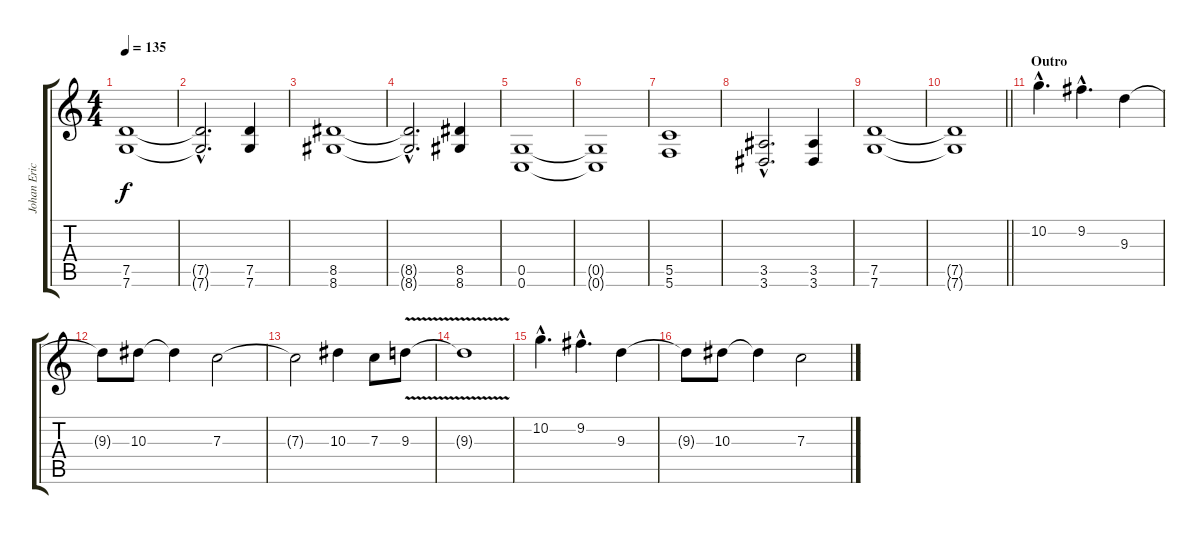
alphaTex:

\track ("Johan Ericson " "Johan Eric") {instrument distortionguitar}
\staff {score tabs}
\tuning (D4 A3 F3 C3 G2 C2) {hide}
\ts (4 4)
\tempo 135
\clef g2
\ks c
(7.5 7.6).1{dy f} |
(7.5{hac t} 7.6{hac t}).2{d} (7.5 7.6).4 |
(8.5 8.6).1 |
(8.5{hac t} 8.6{hac t}).2{d} (8.5 8.6).4 |
(0.5 0.6).1 |
(0.5{t} 0.6{t}).1 |
(5.5 5.6).1 |
(3.5{hac} 3.6{hac}).2{d} (3.5 3.6).4 |
(7.5 7.6).1 |
\barLineRight lightlight
(7.5{t} 7.6{t}).1 |
\section ("" "Outro")
10.2{hac}.4{d} 9.2{hac}.4{d} 9.3.4 |
9.3{t}.8 10.3.8 10.3{t}.4 7.3.2 |
7.3{t}.2 10.3.4 7.3.8 9.3{v}.8 |
9.3{t}.1 |
10.2{hac}.4{d} 9.2{hac}.4{d} 9.3.4 |
9.3{t}.8 10.3.8 10.3{t}.4 7.3.2
